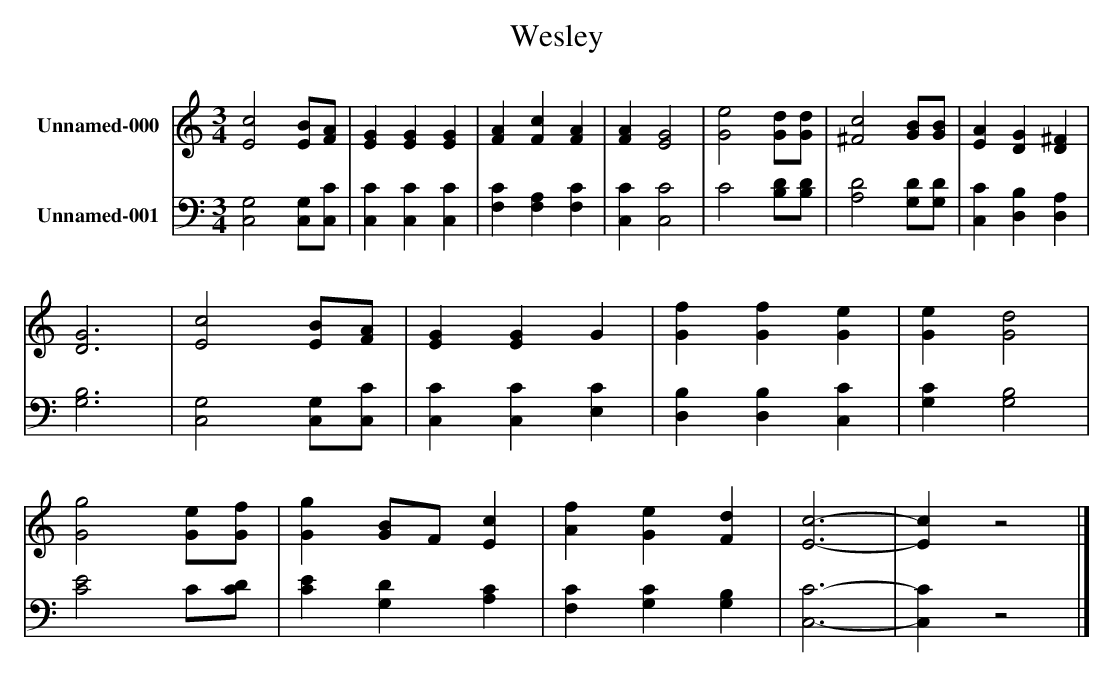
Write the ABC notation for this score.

X:1
T: Wesley
L: 1/4
M: 3/4
V: P1 name="Unnamed-000"
V: P2 name="Unnamed-001"
K: C
[V: P1]  [E2c2] [E/B/][F/A/] | [EG] [EG] [EG] | [FA] [Fc] [FA] | [FA] [E2G2] | [G2e2] [G/d/][G/d/] | [^F2c2] [G/B/][G/B/] | [EA] [DG] [D^F] | [D3G3] | [E2c2] [E/B/][F/A/] | [EG] [EG] G | [Gf] [Gf] [Ge] | [Ge] [G2d2] | [G2g2] [G/e/][G/f/] | [Gg] [G/B/]F/ [Ec] | [Af] [Ge] [Fd] | [E3-c3-] | [Ec]z2|]
[V: P2]  [C,2G,2] [C,/G,/][C,/C/] | [C,C] [C,C] [C,C] | [F,C] [F,A,] [F,C] | [C,C] [C,2C2] | C2 [B,/D/][B,/D/] | [A,2D2] [G,/D/][G,/D/] | [C,C] [D,B,] [D,A,] | [G,3B,3] | [C,2G,2] [C,/G,/][C,/C/] | [C,C] [C,C] [E,C] | [D,B,] [D,B,] [C,C] | [G,C] [G,2B,2] | [C2E2] C/[C/D/] | [CE] [G,D] [A,C] | [F,C] [G,C] [G,B,] | [C,3-C3-] | [C,C]z2|]
